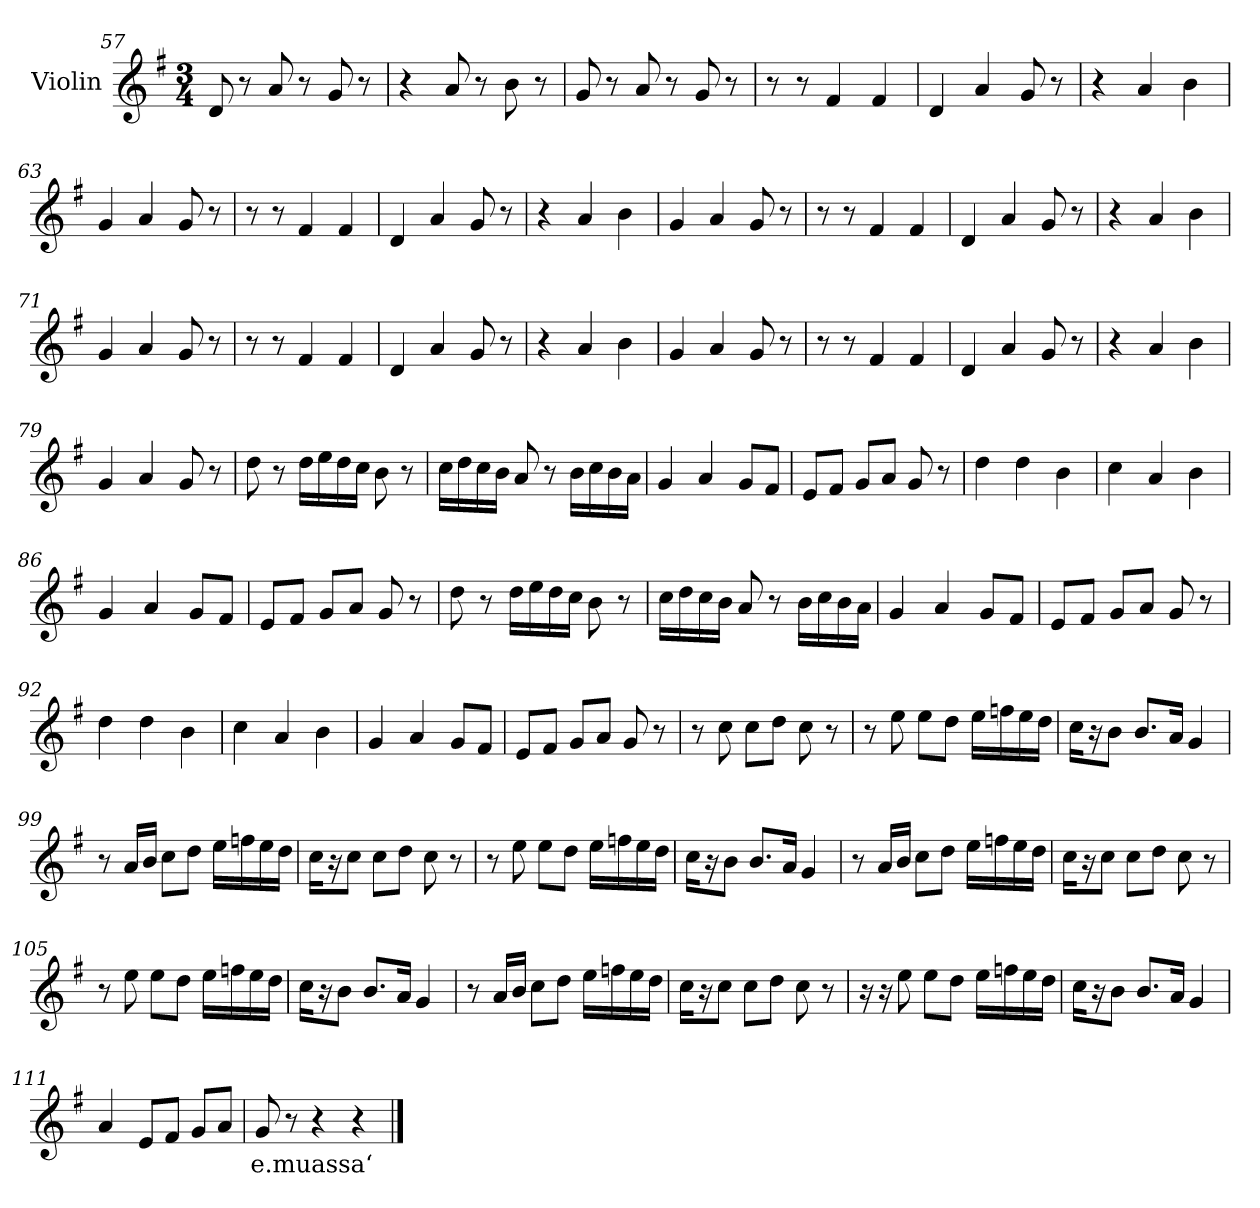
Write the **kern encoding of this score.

**kern	**text
*part1	*part1
*staff1	*staff1
*I"Violin	*
*clefG2	*
*k[f#]	*
*G:	*
*M3/4	*
=57	=57
8d/	.
8r	.
8a/	.
8r	.
8g/	.
8r	.
=58	=58
4r	.
8a/	.
8r	.
8b\	.
8r	.
=59	=59
8g/	.
8r	.
8a/	.
8r	.
8g/	.
8r	.
=60	=60
8r	.
8r	.
4f#/	.
4f#/	.
=61	=61
4d/	.
4a/	.
8g/	.
8r	.
!!LO:LB:g=z
=62	=62
4r	.
4a/	.
4b\	.
=63	=63
4g/	.
4a/	.
8g/	.
8r	.
=64	=64
8r	.
8r	.
4f#/	.
4f#/	.
=65	=65
4d/	.
4a/	.
8g/	.
8r	.
=66	=66
4r	.
4a/	.
4b\	.
=67	=67
4g/	.
4a/	.
8g/	.
8r	.
=68	=68
8r	.
8r	.
4f#/	.
4f#/	.
!!LO:LB:g=z
=69	=69
4d/	.
4a/	.
8g/	.
8r	.
=70	=70
4r	.
4a/	.
4b\	.
=71	=71
4g/	.
4a/	.
8g/	.
8r	.
=72	=72
8r	.
8r	.
4f#/	.
4f#/	.
=73	=73
4d/	.
4a/	.
8g/	.
8r	.
=74	=74
4r	.
4a/	.
4b\	.
=75	=75
4g/	.
4a/	.
8g/	.
8r	.
!!LO:LB:g=z
=76	=76
8r	.
8r	.
4f#/	.
4f#/	.
=77	=77
4d/	.
4a/	.
8g/	.
8r	.
=78	=78
4r	.
4a/	.
4b\	.
=79	=79
4g/	.
4a/	.
8g/	.
8r	.
=80	=80
8dd\	.
8r	.
16dd\LL	.
16ee\	.
16dd\	.
16cc\JJ	.
8b\	.
8r	.
=81	=81
16cc\LL	.
16dd\	.
16cc\	.
16b\JJ	.
8a/	.
8r	.
16b\LL	.
16cc\	.
16b\	.
16a\JJ	.
!!LO:LB:g=z
=82	=82
4g/	.
4a/	.
8g/L	.
8f#/J	.
=83	=83
8e/L	.
8f#/J	.
8g/L	.
8a/J	.
8g/	.
8r	.
=84	=84
4dd\	.
4dd\	.
4b\	.
=85	=85
4cc\	.
4a/	.
4b\	.
=86	=86
4g/	.
4a/	.
8g/L	.
8f#/J	.
=87	=87
8e/L	.
8f#/J	.
8g/L	.
8a/J	.
8g/	.
8r	.
!!LO:PB:g=z
=88	=88
8dd\	.
8r	.
16dd\LL	.
16ee\	.
16dd\	.
16cc\JJ	.
8b\	.
8r	.
=89	=89
16cc\LL	.
16dd\	.
16cc\	.
16b\JJ	.
8a/	.
8r	.
16b\LL	.
16cc\	.
16b\	.
16a\JJ	.
=90	=90
4g/	.
4a/	.
8g/L	.
8f#/J	.
=91	=91
8e/L	.
8f#/J	.
8g/L	.
8a/J	.
8g/	.
8r	.
=92	=92
4dd\	.
4dd\	.
4b\	.
=93	=93
4cc\	.
4a/	.
4b\	.
!!LO:LB:g=z
=94	=94
4g/	.
4a/	.
8g/L	.
8f#/J	.
=95	=95
8e/L	.
8f#/J	.
8g/L	.
8a/J	.
8g/	.
8r	.
=96	=96
8r	.
8cc\	.
8cc\L	.
8dd\J	.
8cc\	.
8r	.
=97	=97
8r	.
8ee\	.
8ee\L	.
8dd\J	.
16ee\LL	.
16ffn\	.
16ee\	.
16dd\JJ	.
=98	=98
16cc\KL	.
16r	.
8b\J	.
8.b/L	.
16a/Jk	.
4g/	.
!!LO:LB:g=z
=99	=99
8r	.
16a/LL	.
16b/JJ	.
8cc\L	.
8dd\J	.
16ee\LL	.
16ffn\	.
16ee\	.
16dd\JJ	.
=100	=100
16cc\KL	.
16r	.
8cc\J	.
8cc\L	.
8dd\J	.
8cc\	.
8r	.
=101	=101
8r	.
8ee\	.
8ee\L	.
8dd\J	.
16ee\LL	.
16ffn\	.
16ee\	.
16dd\JJ	.
=102	=102
16cc\KL	.
16r	.
8b\J	.
8.b/L	.
16a/Jk	.
4g/	.
=103	=103
8r	.
16a/LL	.
16b/JJ	.
8cc\L	.
8dd\J	.
16ee\LL	.
16ffn\	.
16ee\	.
16dd\JJ	.
!!LO:LB:g=z
=104	=104
16cc\KL	.
16r	.
8cc\J	.
8cc\L	.
8dd\J	.
8cc\	.
8r	.
=105	=105
8r	.
8ee\	.
8ee\L	.
8dd\J	.
16ee\LL	.
16ffn\	.
16ee\	.
16dd\JJ	.
=106	=106
16cc\KL	.
16r	.
8b\J	.
8.b/L	.
16a/Jk	.
4g/	.
=107	=107
8r	.
16a/LL	.
16b/JJ	.
8cc\L	.
8dd\J	.
16ee\LL	.
16ffn\	.
16ee\	.
16dd\JJ	.
=108	=108
16cc\KL	.
16r	.
8cc\J	.
8cc\L	.
8dd\J	.
8cc\	.
8r	.
!!LO:LB:g=z
=109	=109
16r	.
16r	.
8ee\	.
8ee\L	.
8dd\J	.
16ee\LL	.
16ffn\	.
16ee\	.
16dd\JJ	.
=110	=110
16cc\KL	.
16r	.
8b\J	.
8.b/L	.
16a/Jk	.
4g/	.
=111	=111
4a/	.
8e/L	.
8f#/J	.
8g/L	.
8a/J	.
=112	=112
!	!LO:LY:b
8g/	e.muassa‘
8r	.
4r	.
4r	.
==	==
*-	*-
